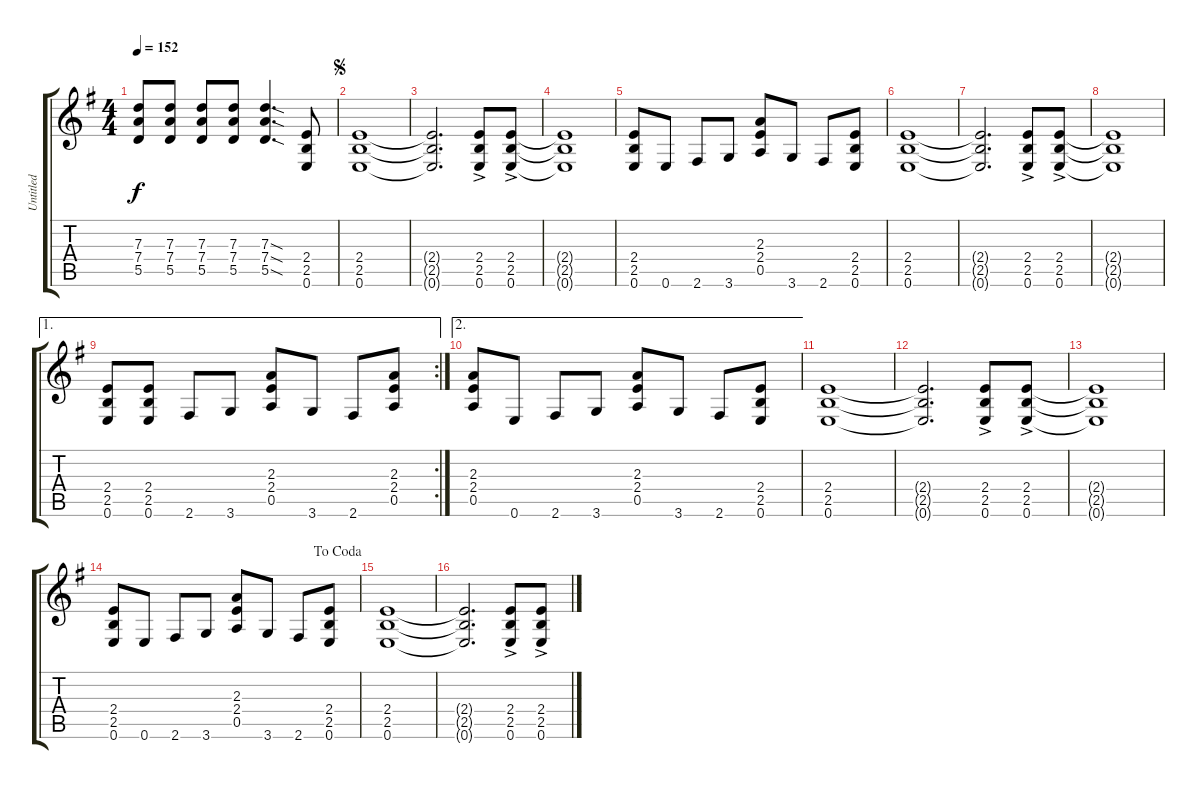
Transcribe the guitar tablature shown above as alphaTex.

\track ("Untitled" "Untitled") {instrument distortionguitar}
\staff {score tabs}
\tuning (E4 B3 G3 D3 A2 E2) {hide}
\ts (4 4)
\tempo 152
\clef g2
\ks g
(7.3 7.4 5.5).8{dy f} (7.3 7.4 5.5).8 (7.3 7.4 5.5).8 (7.3 7.4 5.5).8 (7.3{sod} 7.4{sod} 5.5{sod}).4{d} (2.4 2.5 0.6).8 |
\jump segno
(2.4 2.5 0.6).1 |
(2.4{t} 2.5{t} 0.6{t}).2{d} (2.4{ac} 2.5{ac} 0.6{ac}).8 (2.4{ac} 2.5{ac} 0.6{ac}).8 |
(2.4{t} 2.5{t} 0.6{t}).1 |
(2.4 2.5 0.6).8 0.6.8 2.6.8 3.6.8 (2.3 2.4 0.5).8 3.6.8 2.6.8 (2.4 2.5 0.6).8 |
(2.4 2.5 0.6).1 |
(2.4{t} 2.5{t} 0.6{t}).2{d} (2.4{ac} 2.5{ac} 0.6{ac}).8 (2.4{ac} 2.5{ac} 0.6{ac}).8 |
(2.4{t} 2.5{t} 0.6{t}).1 |
\ae 1
\rc 2
(2.4 2.5 0.6).8 (2.4 2.5 0.6).8 2.6.8 3.6.8 (2.3 2.4 0.5).8 3.6.8 2.6.8 (2.3 2.4 0.5).8 |
\ae 2
(2.3 2.4 0.5).8 0.6.8 2.6.8 3.6.8 (2.3 2.4 0.5).8 3.6.8 2.6.8 (2.4 2.5 0.6).8 |
(2.4 2.5 0.6).1 |
(2.4{t} 2.5{t} 0.6{t}).2{d} (2.4{ac} 2.5{ac} 0.6{ac}).8 (2.4{ac} 2.5{ac} 0.6{ac}).8 |
(2.4{t} 2.5{t} 0.6{t}).1 |
\jump dacoda
(2.4 2.5 0.6).8 0.6.8 2.6.8 3.6.8 (2.3 2.4 0.5).8 3.6.8 2.6.8 (2.4 2.5 0.6).8 |
(2.4 2.5 0.6).1 |
(2.4{t} 2.5{t} 0.6{t}).2{d} (2.4{ac} 2.5{ac} 0.6{ac}).8 (2.4{ac} 2.5{ac} 0.6{ac}).8
